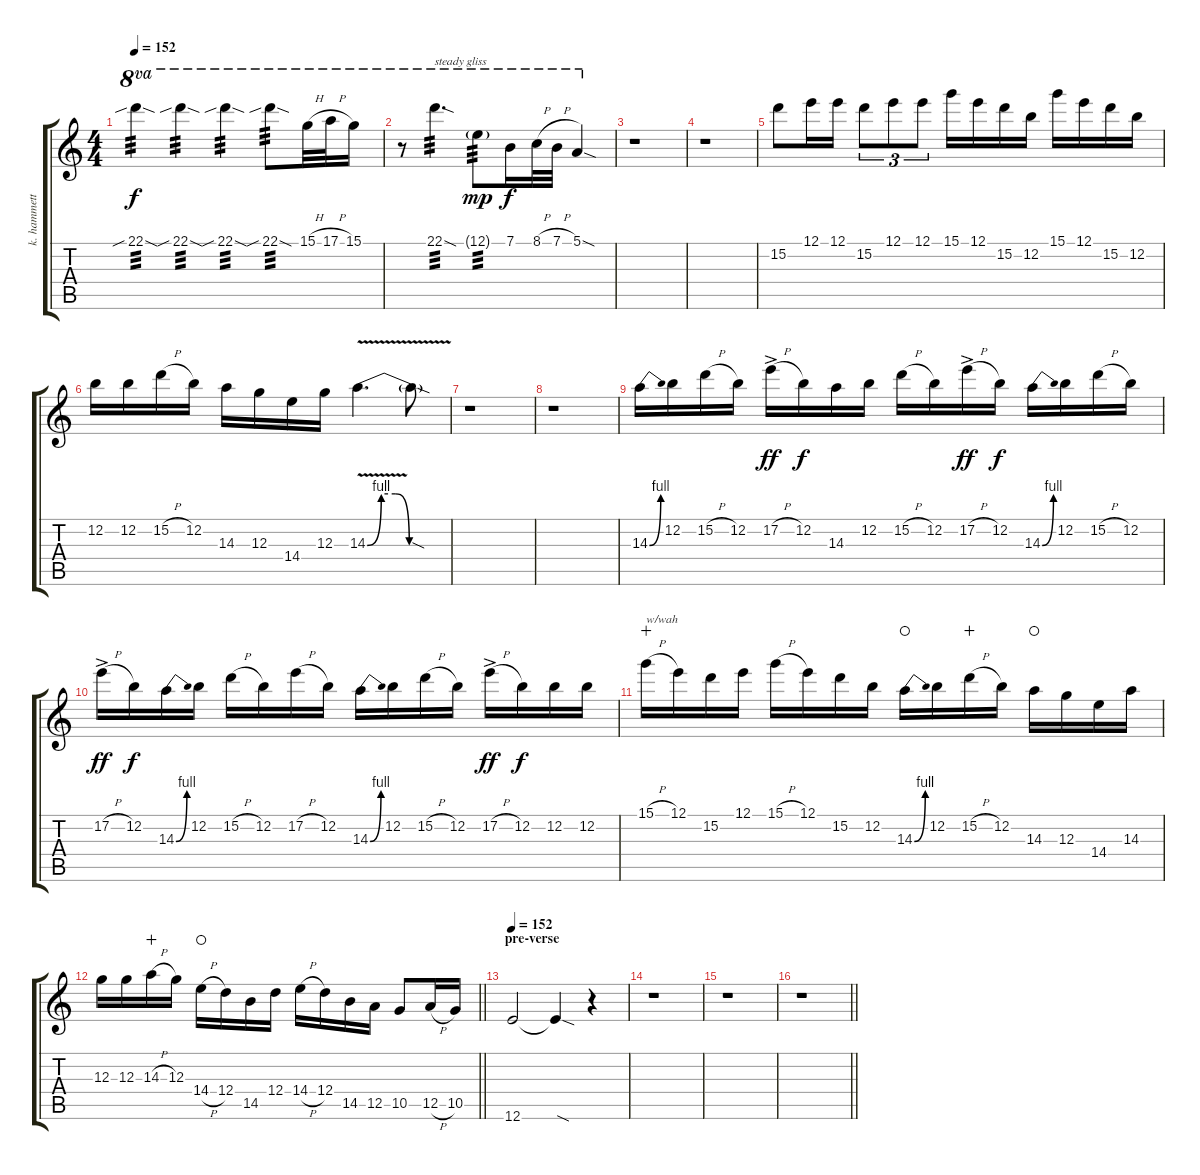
\track ("k. hammett - lead guitar" "k. hammett") {instrument distortionguitar}
\staff {score tabs}
\tuning (E4 B3 G3 D3 A2 E2) {hide}
\ts (4 4)
\tempo 152
\clef g2
\ks c
22.1{sib sod}.4{ot 8va tp 3 dy f} 22.1{sib sod}.4{ot 8va tp 3} 22.1{sib sod}.4{ot 8va tp 3} 22.1{sib sod}.8{ot 8va tp 3} 15.1{h}.32{ot 8va} 17.1{h}.32{ot 8va} 15.1.16{ot 8va} |
r.8{ot 8va} 22.1{sod}.4{d ot 8va txt "steady gliss" tp 3} 12.1{g}.8{ot 8va tp 3 dy mp} 7.1.16{ot 8va dy f} 8.1{h}.32{ot 8va} 7.1{h}.32{ot 8va} 5.1{sod}.4{ot 8va} |
r.1 |
r.1 |
15.2.8 12.1.16 12.1.16 15.2.8{tu (3 2)} 12.1.8{tu (3 2)} 12.1.8{tu (3 2)} 15.1.16 12.1.16 15.2.16 12.2.16 15.1.16 12.1.16 15.2.16 12.2.16 |
12.2.16 12.2.16 15.2{h}.16 12.2.16 14.3.16 12.3.16 14.4.16 12.3.16 14.3{be (custom 0 0 10 4 20 4 30 0 60 0) v}.4{d} 14.3{sod t}.8 |
r.1 |
r.1 |
14.3{be (bend 0 0 60 4)}.16 12.2.16 15.2{h}.16 12.2.16 17.2{h ac}.16{dy ff} 12.2.16{dy f} 14.3.16 12.2.16 15.2{h}.16 12.2.16 17.2{h ac}.16{dy ff} 12.2.16{dy f} 14.3{be (bend 0 0 60 4)}.16 12.2.16 15.2{h}.16 12.2.16 |
17.2{h ac}.16{dy ff} 12.2.16{dy f} 14.3{be (bend 0 0 60 4)}.16 12.2.16 15.2{h}.16 12.2.16 17.2{h}.16 12.2.16 14.3{be (bend 0 0 60 4)}.16 12.2.16 15.2{h}.16 12.2.16 17.2{h ac}.16{dy ff} 12.2.16{dy f} 12.2.16 12.2.16 |
15.1{h}.16{txt "w/wah" wahc} 12.1.16 15.2.16 12.1.16 15.1{h}.16 12.1.16 15.2.16 12.2.16 14.3{be (bend 0 0 60 4)}.16{waho} 12.2.16 15.2{h}.16{wahc} 12.2.16 14.3.16{waho} 12.3.16 14.4.16 14.3.16 |
\barLineRight lightlight
12.3.16 12.3.16 14.3{h}.16{wahc} 12.3.16 14.4{h}.16{waho} 12.4.16 14.5.16 12.4.16 14.4{h}.16 12.4.16 14.5.16 12.5.16 10.5.8 12.5{h}.16 10.5.16 |
\section ("" "pre-verse")
\tempo 152
12.6.2 12.6{sod t}.4 r.4 |
r.1 |
r.1 |
\barLineRight lightlight
r.1
